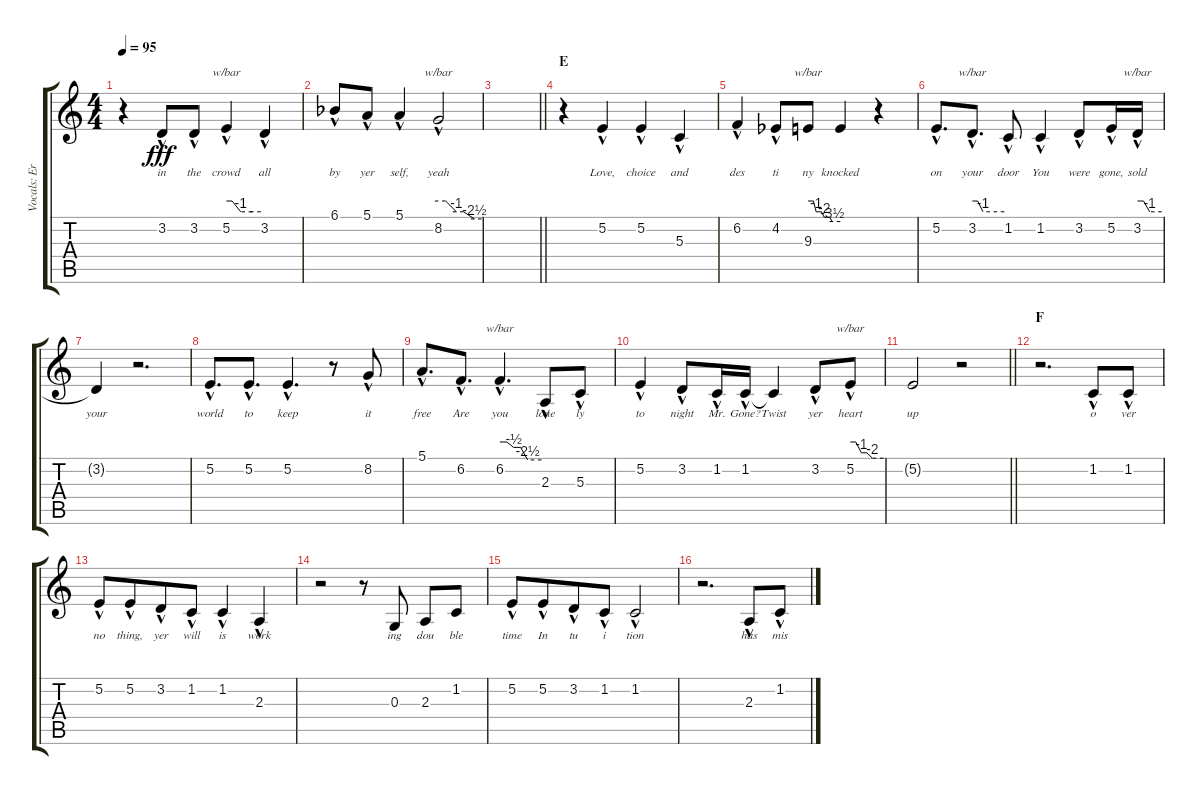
\track ("Vocals: Eric" "Vocals: Er") {instrument lead2sawtooth}
\staff {score tabs}
\tuning (E4 B3 G3 D3 A2 E2) {hide}
\ts (4 4)
\tempo 95
\clef g2
\ks c
r.4{dy fff} 3.2{hac}.8{lyrics (0 "in") lyrics (1 "") lyrics (2 "") lyrics (3 "") lyrics (4 "")} 3.2{hac}.8{lyrics (0 "the") lyrics (1 "") lyrics (2 "") lyrics (3 "") lyrics (4 "")} 5.2{hac}.4{tbe (custom default 0 0 10 0 25 -4 45 -4 60 -4) lyrics (0 "crowd") lyrics (1 "") lyrics (2 "") lyrics (3 "") lyrics (4 "")} 3.2{hac}.4{lyrics (0 "all") lyrics (1 "") lyrics (2 "") lyrics (3 "") lyrics (4 "")} |
6.1{hac acc b}.8{lyrics (0 "by") lyrics (1 "") lyrics (2 "") lyrics (3 "") lyrics (4 "")} 5.1{hac}.8{lyrics (0 "yer") lyrics (1 "") lyrics (2 "") lyrics (3 "") lyrics (4 "")} 5.1{hac}.4{lyrics (0 "self,") lyrics (1 "") lyrics (2 "") lyrics (3 "") lyrics (4 "")} 8.2{hac}.2{tbe (custom default 0 0 10 0 25 -4 35 -4 50 -10 60 -10) lyrics (0 "yeah") lyrics (1 "") lyrics (2 "") lyrics (3 "") lyrics (4 "")} |
\barLineRight lightlight
|
\section ("" "E")
r.4 5.2{hac}.4{lyrics (0 "Love,") lyrics (1 "") lyrics (2 "") lyrics (3 "") lyrics (4 "")} 5.2{hac}.4{lyrics (0 "choice") lyrics (1 "") lyrics (2 "") lyrics (3 "") lyrics (4 "")} 5.3{hac}.4{lyrics (0 "and") lyrics (1 "") lyrics (2 "") lyrics (3 "") lyrics (4 "")} |
6.2{hac}.4{lyrics (0 "des") lyrics (1 "") lyrics (2 "") lyrics (3 "") lyrics (4 "")} 4.2{hac acc b}.8{lyrics (0 "ti") lyrics (1 "") lyrics (2 "") lyrics (3 "") lyrics (4 "")} 9.3.8{tbe (custom default 0 0 10 0 15 -4 25 -4 30 -8 40 -8 45 -14 60 -14) lyrics (0 "ny") lyrics (1 "") lyrics (2 "") lyrics (3 "") lyrics (4 "")} 9.3{t}.4{lyrics (0 "knocked") lyrics (1 "") lyrics (2 "") lyrics (3 "") lyrics (4 "")} r.4 |
5.2{hac}.8{d lyrics (0 "on") lyrics (1 "") lyrics (2 "") lyrics (3 "") lyrics (4 "")} 3.2{hac}.8{d tbe (custom default 0 0 10 0 20 -4 60 -4) lyrics (0 "your") lyrics (1 "") lyrics (2 "") lyrics (3 "") lyrics (4 "")} 1.2{hac}.8{lyrics (0 "door") lyrics (1 "") lyrics (2 "") lyrics (3 "") lyrics (4 "")} 1.2{hac}.4{lyrics (0 "You") lyrics (1 "") lyrics (2 "") lyrics (3 "") lyrics (4 "")} 3.2{hac}.8{lyrics (0 "were") lyrics (1 "") lyrics (2 "") lyrics (3 "") lyrics (4 "")} 5.2{hac}.16{lyrics (0 "gone,") lyrics (1 "") lyrics (2 "") lyrics (3 "") lyrics (4 "")} 3.2{hac}.16{tbe (custom default 0 0 15 0 30 -4 60 -4) lyrics (0 "sold") lyrics (1 "") lyrics (2 "") lyrics (3 "") lyrics (4 "")} |
3.2{t}.4{lyrics (0 "your") lyrics (1 "") lyrics (2 "") lyrics (3 "") lyrics (4 "")} r.2{d} |
5.2{hac}.8{d lyrics (0 "world") lyrics (1 "") lyrics (2 "") lyrics (3 "") lyrics (4 "")} 5.2{hac}.8{d lyrics (0 "to") lyrics (1 "") lyrics (2 "") lyrics (3 "") lyrics (4 "")} 5.2{hac}.4{d lyrics (0 "keep") lyrics (1 "") lyrics (2 "") lyrics (3 "") lyrics (4 "")} r.8 8.2{hac}.8{lyrics (0 "it") lyrics (1 "") lyrics (2 "") lyrics (3 "") lyrics (4 "")} |
5.1{hac}.8{d lyrics (0 "free") lyrics (1 "") lyrics (2 "") lyrics (3 "") lyrics (4 "")} 6.2{hac}.8{d lyrics (0 "Are") lyrics (1 "") lyrics (2 "") lyrics (3 "") lyrics (4 "")} 6.2{hac}.4{d tbe (custom default 0 0 10 0 20 -2 30 -2 40 -10 60 -10) lyrics (0 "you") lyrics (1 "") lyrics (2 "") lyrics (3 "") lyrics (4 "")} 2.3{hac}.8{lyrics (0 "lone") lyrics (1 "") lyrics (2 "") lyrics (3 "") lyrics (4 "")} 5.3{hac}.8{lyrics (0 "ly") lyrics (1 "") lyrics (2 "") lyrics (3 "") lyrics (4 "")} |
5.2{hac}.4{lyrics (0 "to") lyrics (1 "") lyrics (2 "") lyrics (3 "") lyrics (4 "")} 3.2{hac}.8{lyrics (0 "night") lyrics (1 "") lyrics (2 "") lyrics (3 "") lyrics (4 "")} 1.2{hac}.16{lyrics (0 "Mr.") lyrics (1 "") lyrics (2 "") lyrics (3 "") lyrics (4 "")} 1.2{hac}.16{lyrics (0 "Gone?") lyrics (1 "") lyrics (2 "") lyrics (3 "") lyrics (4 "")} 1.2{t}.4{lyrics (0 "Twist") lyrics (1 "") lyrics (2 "") lyrics (3 "") lyrics (4 "")} 3.2{hac}.8{lyrics (0 "yer") lyrics (1 "") lyrics (2 "") lyrics (3 "") lyrics (4 "")} 5.2{hac}.8{tbe (custom default 0 0 10 0 20 -4 30 -4 40 -8 60 -8) lyrics (0 "heart") lyrics (1 "") lyrics (2 "") lyrics (3 "") lyrics (4 "")} |
\barLineRight lightlight
5.2{t}.2{lyrics (0 "up") lyrics (1 "") lyrics (2 "") lyrics (3 "") lyrics (4 "")} r.2 |
\section ("" "F")
r.2{d beam merge} 1.2{hac}.8{lyrics (0 "o") lyrics (1 "") lyrics (2 "") lyrics (3 "") lyrics (4 "")} 1.2{hac}.8{lyrics (0 "ver") lyrics (1 "") lyrics (2 "") lyrics (3 "") lyrics (4 "")} |
5.2{hac}.8{lyrics (0 "no") lyrics (1 "") lyrics (2 "") lyrics (3 "") lyrics (4 "")} 5.2{hac}.8{lyrics (0 "thing,") lyrics (1 "") lyrics (2 "") lyrics (3 "") lyrics (4 "") beam merge} 3.2{hac}.8{lyrics (0 "yer") lyrics (1 "") lyrics (2 "") lyrics (3 "") lyrics (4 "")} 1.2{hac}.8{lyrics (0 "will") lyrics (1 "") lyrics (2 "") lyrics (3 "") lyrics (4 "")} 1.2{hac}.4{lyrics (0 "is") lyrics (1 "") lyrics (2 "") lyrics (3 "") lyrics (4 "")} 2.3{hac}.4{lyrics (0 "work") lyrics (1 "") lyrics (2 "") lyrics (3 "") lyrics (4 "")} |
r.2 r.8 0.3.8{lyrics (0 "ing") lyrics (1 "") lyrics (2 "") lyrics (3 "") lyrics (4 "")} 2.3.8{lyrics (0 "dou") lyrics (1 "") lyrics (2 "") lyrics (3 "") lyrics (4 "")} 1.2.8{lyrics (0 "ble") lyrics (1 "") lyrics (2 "") lyrics (3 "") lyrics (4 "")} |
5.2{hac}.8{lyrics (0 "time") lyrics (1 "") lyrics (2 "") lyrics (3 "") lyrics (4 "")} 5.2{hac}.8{lyrics (0 "In") lyrics (1 "") lyrics (2 "") lyrics (3 "") lyrics (4 "") beam merge} 3.2{hac}.8{lyrics (0 "tu") lyrics (1 "") lyrics (2 "") lyrics (3 "") lyrics (4 "")} 1.2{hac}.8{lyrics (0 "i") lyrics (1 "") lyrics (2 "") lyrics (3 "") lyrics (4 "")} 1.2{hac}.2{lyrics (0 "tion") lyrics (1 "") lyrics (2 "") lyrics (3 "") lyrics (4 "")} |
r.2{d} 2.3{hac}.8{lyrics (0 "has") lyrics (1 "") lyrics (2 "") lyrics (3 "") lyrics (4 "")} 1.2{hac}.8{lyrics (0 "mis") lyrics (1 "") lyrics (2 "") lyrics (3 "") lyrics (4 "")}
